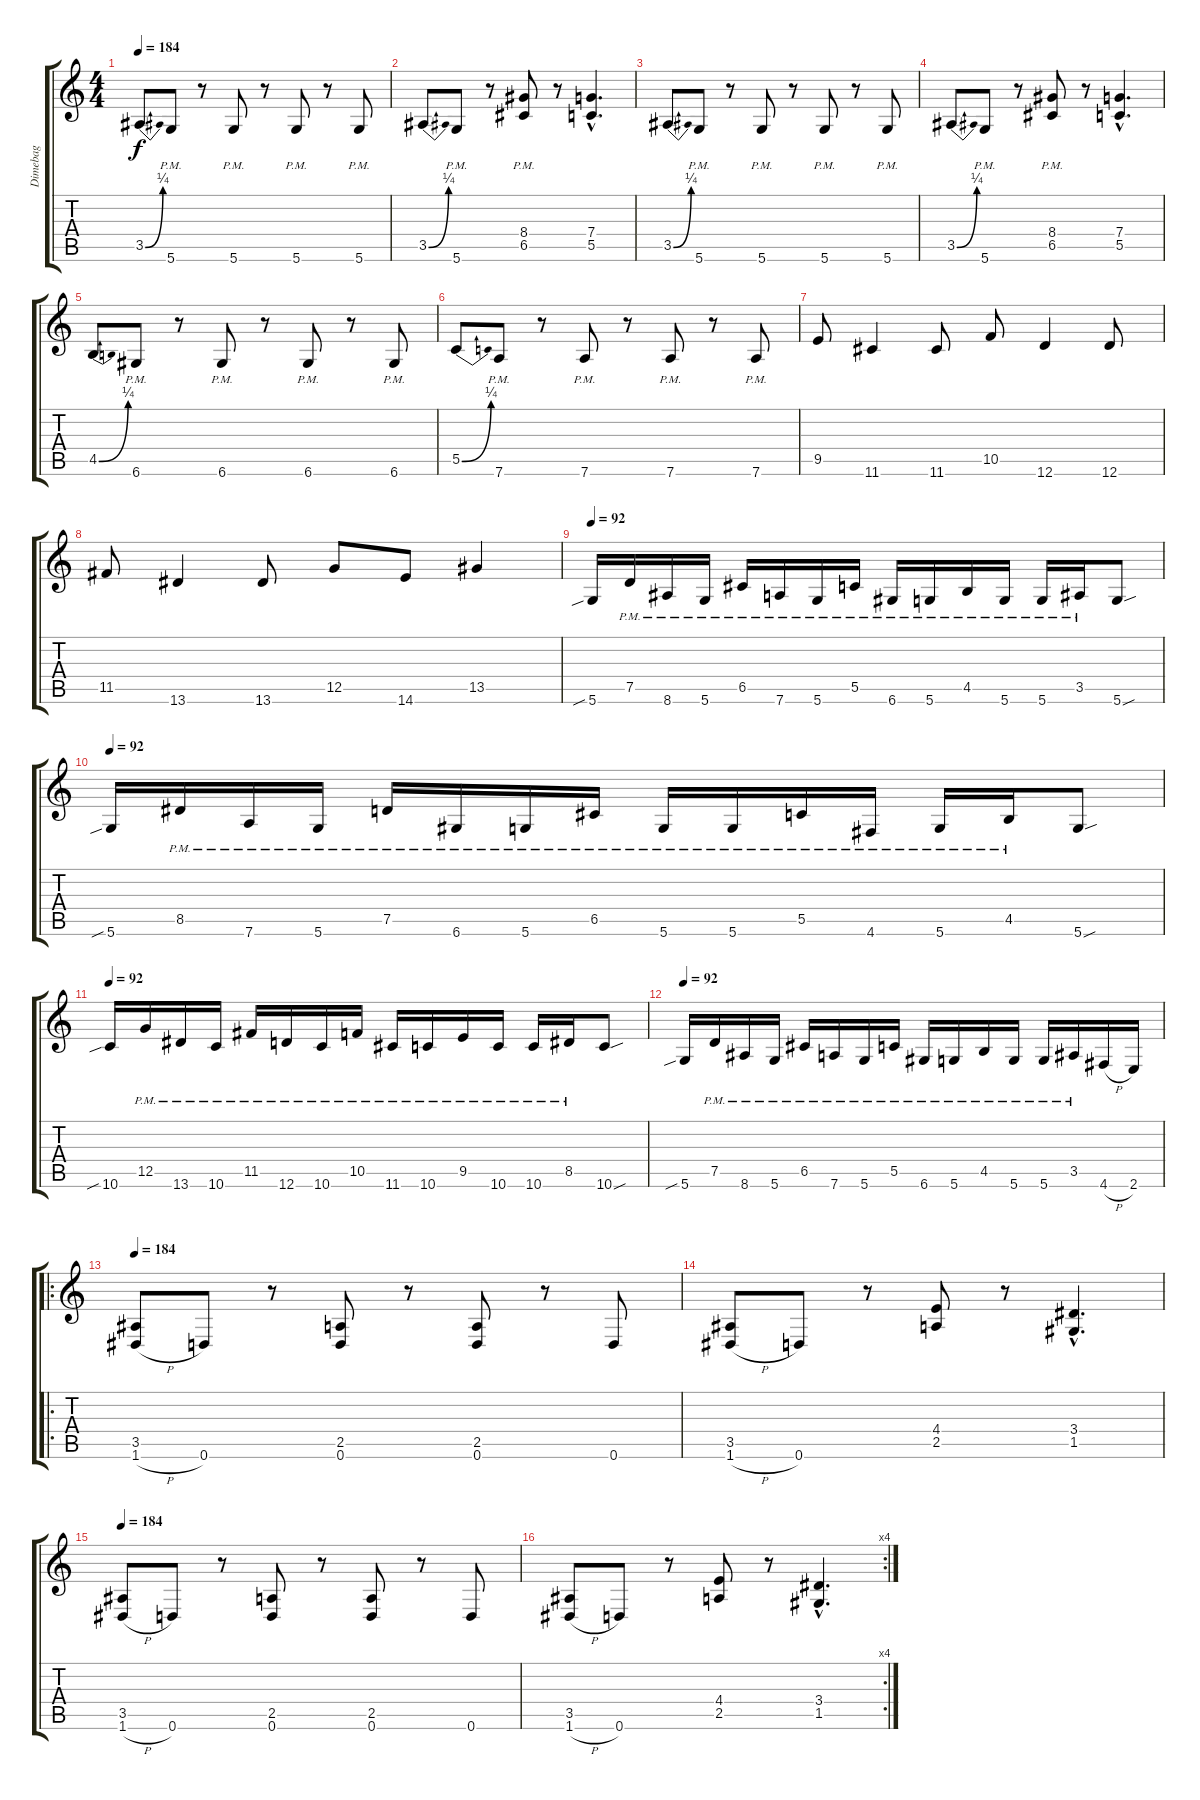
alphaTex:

\track ("Dimebag" "Dimebag") {instrument distortionguitar}
\staff {score tabs}
\tuning (D4 A3 F3 C3 G2 D2) {hide}
\ts (4 4)
\tempo 184
\clef g2
\ks c
3.5{be (bend 0 0 60 1)}.8{dy f} 5.6{pm}.8 r.8 5.6{pm}.8 r.8 5.6{pm}.8 r.8 5.6{pm}.8 |
3.5{be (bend 0 0 60 1)}.8 5.6{pm}.8 r.8 (8.4{pm} 6.5{pm}).8 r.8 (7.4{hac} 5.5{hac}).4{d} |
3.5{be (bend 0 0 60 1)}.8 5.6{pm}.8 r.8 5.6{pm}.8 r.8 5.6{pm}.8 r.8 5.6{pm}.8 |
3.5{be (bend 0 0 60 1)}.8 5.6{pm}.8 r.8 (8.4{pm} 6.5{pm}).8 r.8 (7.4{hac} 5.5{hac}).4{d} |
4.5{be (bend 0 0 60 1)}.8 6.6{pm}.8 r.8 6.6{pm}.8 r.8 6.6{pm}.8 r.8 6.6{pm}.8 |
5.5{be (bend 0 0 60 1)}.8 7.6{pm}.8 r.8 7.6{pm}.8 r.8 7.6{pm}.8 r.8 7.6{pm}.8 |
9.5.8 11.6.4 11.6.8 10.5.8 12.6.4 12.6.8 |
11.5.8 13.6.4 13.6.8 12.5.8 14.6.8 13.5.4 |
\tempo 92
5.6{sib}.16 7.5{pm}.16 8.6{pm}.16 5.6{pm}.16 6.5{pm}.16 7.6{pm}.16 5.6{pm}.16 5.5{pm}.16 6.6{pm}.16 5.6{pm}.16 4.5{pm}.16 5.6{pm}.16 5.6{pm}.16 3.5{pm}.16 5.6{sou}.8 |
\tempo 92
5.6{sib}.16 8.5{pm}.16 7.6{pm}.16 5.6{pm}.16 7.5{pm}.16 6.6{pm}.16 5.6{pm}.16 6.5{pm}.16 5.6{pm}.16 5.6{pm}.16 5.5{pm}.16 4.6{pm}.16 5.6{pm}.16 4.5{pm}.16 5.6{sou}.8 |
\tempo 92
10.6{sib}.16 12.5{pm}.16 13.6{pm}.16 10.6{pm}.16 11.5{pm}.16 12.6{pm}.16 10.6{pm}.16 10.5{pm}.16 11.6{pm}.16 10.6{pm}.16 9.5{pm}.16 10.6{pm}.16 10.6{pm}.16 8.5{pm}.16 10.6{sou}.8 |
\tempo 92
5.6{sib}.16 7.5{pm}.16 8.6{pm}.16 5.6{pm}.16 6.5{pm}.16 7.6{pm}.16 5.6{pm}.16 5.5{pm}.16 6.6{pm}.16 5.6{pm}.16 4.5{pm}.16 5.6{pm}.16 5.6{pm}.16 3.5{pm}.16 4.6{h}.16 2.6.16 |
\ro
\tempo 184
(3.5 1.6{h}).8 0.6.8 r.8 (2.5 0.6).8 r.8 (2.5 0.6).8 r.8 0.6.8 |
(3.5 1.6{h}).8 0.6.8 r.8 (4.4 2.5).8 r.8 (3.4{hac} 1.5{hac}).4{d} |
\tempo 184
(3.5 1.6{h}).8 0.6.8 r.8 (2.5 0.6).8 r.8 (2.5 0.6).8 r.8 0.6.8 |
\rc 4
(3.5 1.6{h}).8 0.6.8 r.8 (4.4 2.5).8 r.8 (3.4{hac} 1.5{hac}).4{d}
